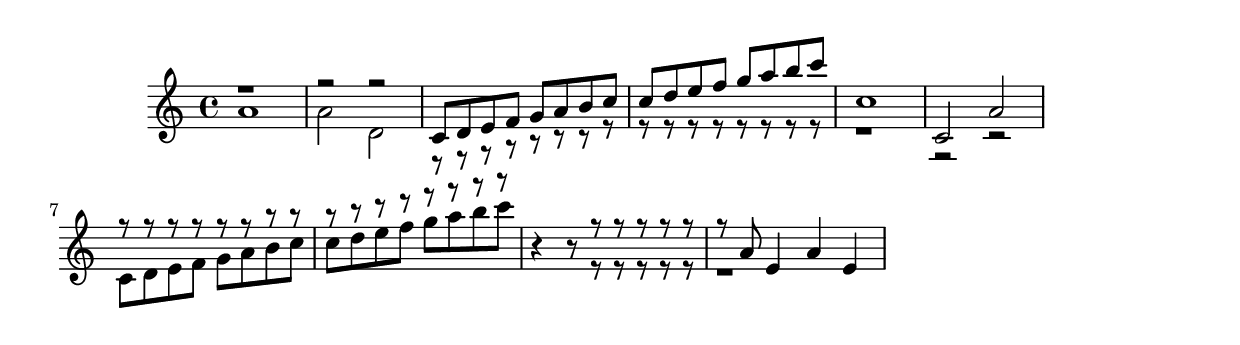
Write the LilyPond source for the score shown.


\version "2.3.4"
\header{
texidoc="
Rests should not collide with beams, stems and noteheads.  Rests may
be under beams.  Rests should be move by integral number of spaces
inside the staff, and by half spaces outside.  Notice that the half
and whole rests just outside the staff get ledger lines in different
cases.
"
}

scale =  \relative c' {
  c8 d e f g a b c c d e f g a b c

}
rests =              {
  r r r  r r r r r r r r r r r r r
} 
different = <<  {
       \relative c'' {
        r8 a e4 a e
      }
    }\\ {
      
       \relative c'' {
        r1
      }} >>

scales = \context Staff  <<
	 {  r1 r2 r2   \scale    c''1 c'2 a'2 \rests  }
	 \\
	 { a'1 a'2 d'2 \rests r1 r2 r2  \scale }
>>

restsII = \context Staff  {
	r4 r8
	\context Staff << {  r8 } \\{  r8} >>
	\context Staff << { r8} r8 \\{  r8} >>
	\context Staff << { r8} r8 r8 \\ {  r8} >>
	\context Staff << { r} \\ {  r} >>
	\context Staff << { r} r\\ { \stemDown r} >>
	\different	
	}

\score{
	 { 
		\scales 
		\restsII 
	}
	\paper { raggedright = ##t }
}	



